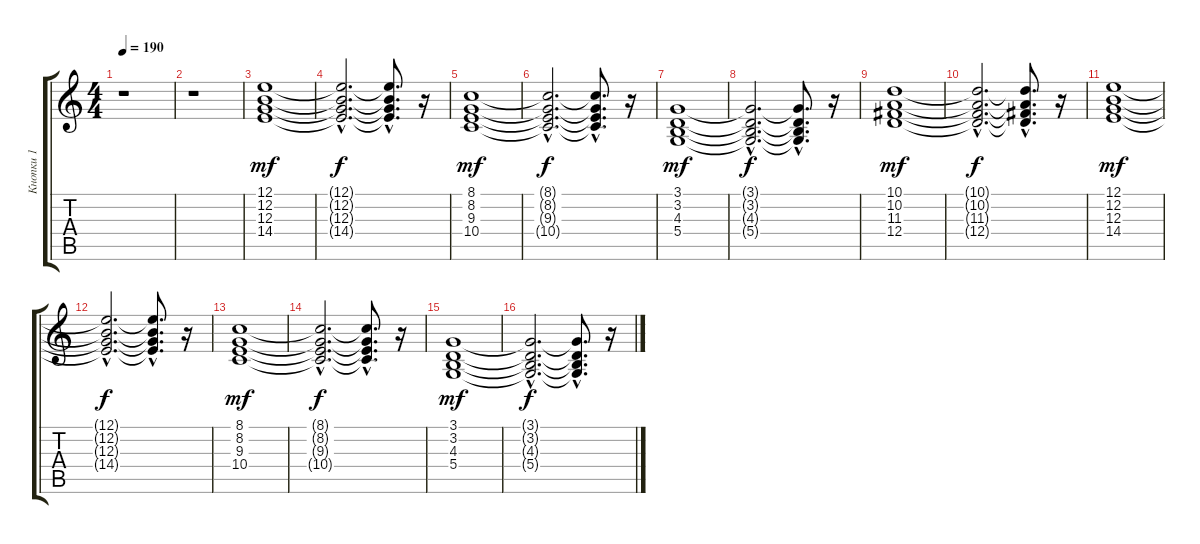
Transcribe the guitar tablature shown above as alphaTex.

\track ("Кнопки 1" "Кнопки 1") {instrument stringensemble2}
\staff {score tabs}
\tuning (E4 B3 G3 D3 A2 E2) {hide}
\ts (4 4)
\tempo 190
\clef g2
\ks c
r.1{dy mf} |
r.1 |
(12.1 12.2 12.3 14.4).1 |
(12.1{hac t} 12.2{hac t} 12.3{hac t} 14.4{hac t}).2{d dy f} (12.1{hac t} 12.2{hac t} 12.3{hac t} 14.4{hac t}).8{d} r.16 |
(8.1 8.2 9.3 10.4).1{dy mf} |
(8.1{hac t} 8.2{hac t} 9.3{hac t} 10.4{hac t}).2{d dy f} (8.1{hac t} 8.2{hac t} 9.3{hac t} 10.4{hac t}).8{d} r.16 |
(3.1 3.2 4.3 5.4).1{dy mf} |
(3.1{hac t} 3.2{hac t} 4.3{hac t} 5.4{hac t}).2{d dy f} (3.1{hac t} 3.2{hac t} 4.3{hac t} 5.4{hac t}).8{d} r.16 |
(10.1 10.2 11.3 12.4).1{dy mf} |
(10.1{hac t} 10.2{hac t} 11.3{hac t} 12.4{hac t}).2{d dy f} (10.1{hac t} 10.2{hac t} 11.3{hac t} 12.4{hac t}).8{d} r.16 |
(12.1 12.2 12.3 14.4).1{dy mf} |
(12.1{hac t} 12.2{hac t} 12.3{hac t} 14.4{hac t}).2{d dy f} (12.1{hac t} 12.2{hac t} 12.3{hac t} 14.4{hac t}).8{d} r.16 |
(8.1 8.2 9.3 10.4).1{dy mf} |
(8.1{hac t} 8.2{hac t} 9.3{hac t} 10.4{hac t}).2{d dy f} (8.1{hac t} 8.2{hac t} 9.3{hac t} 10.4{hac t}).8{d} r.16 |
(3.1 3.2 4.3 5.4).1{dy mf} |
(3.1{hac t} 3.2{hac t} 4.3{hac t} 5.4{hac t}).2{d dy f} (3.1{hac t} 3.2{hac t} 4.3{hac t} 5.4{hac t}).8{d} r.16
